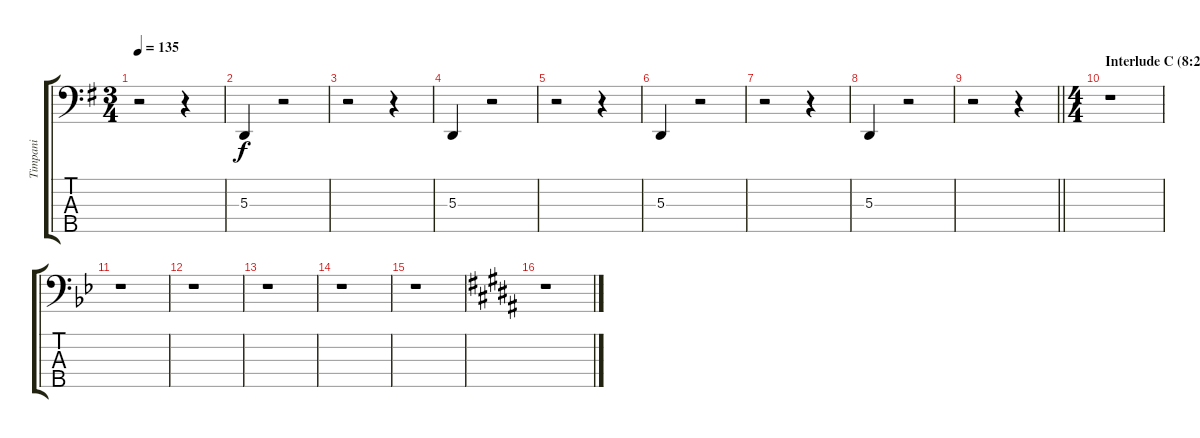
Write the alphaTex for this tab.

\track ("Timpani" "Timpani") {instrument timpani}
\staff {score tabs}
\tuning (G2 D2 A1 E1 B0) {hide}
\ts (3 4)
\tempo 135
\clef f4
\ks eminor
r.2{dy f} r.4 |
5.3.4 r.2 |
r.2 r.4 |
5.3.4 r.2 |
r.2 r.4 |
5.3.4 r.2 |
r.2 r.4 |
5.3.4 r.2 |
\barLineRight lightlight
r.2 r.4 |
\ts (4 4)
\section ("" "Interlude C (8:24)")
r.1 |
\ks gminor
r.1 |
r.1 |
r.1 |
r.1 |
r.1 |
\ks g#minor
r.1
